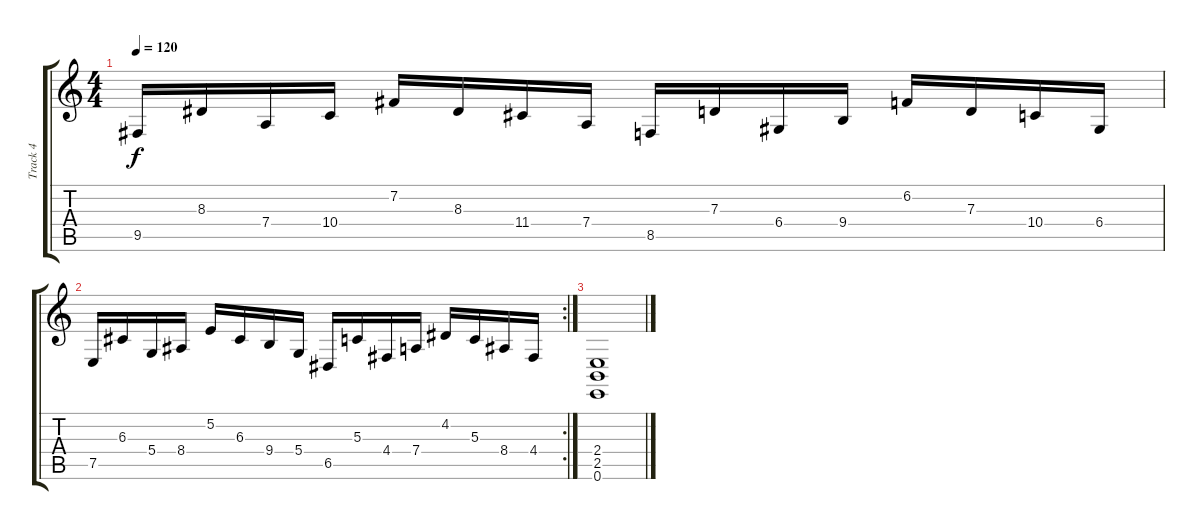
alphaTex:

\track ("Track 4" "Track 4") {instrument brightacousticpiano}
\staff {score tabs}
\tuning (E4 B3 G3 D3 A2 E2) {hide}
\ts (4 4)
\tempo 120
\clef g2
\ks c
9.5.16{dy f} 8.3.16 7.4.16 10.4.16 7.2.16 8.3.16 11.4.16 7.4.16 8.5.16 7.3.16 6.4.16 9.4.16 6.2.16 7.3.16 10.4.16 6.4.16 |
\rc 2
7.5.16 6.3.16 5.4.16 8.4.16 5.2.16 6.3.16 9.4.16 5.4.16 6.5.16 5.3.16 4.4.16 7.4.16 4.2.16 5.3.16 8.4.16 4.4.16 |
(2.4 2.5 0.6).1
